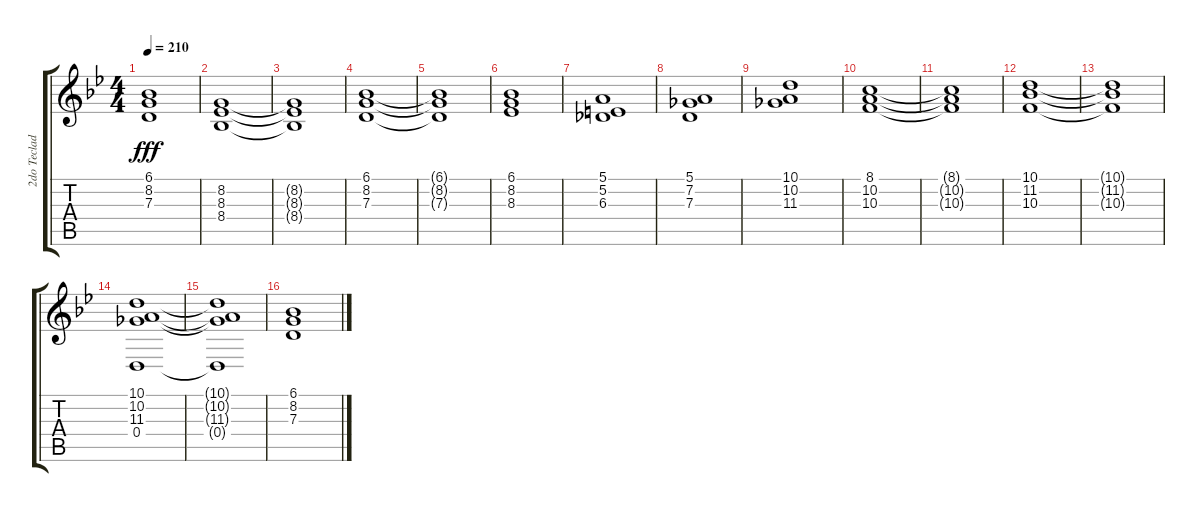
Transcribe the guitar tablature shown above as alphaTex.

\track ("2do Teclado (dual)" "2do Teclad") {instrument choiraahs}
\staff {score tabs}
\tuning (E4 B3 G3 D3 A2 E2) {hide}
\ts (4 4)
\tempo 210
\clef g2
\ks gminor
(6.1{t} 8.2{t} 7.3{t}).1{dy fff} |
(8.2 8.3 8.4).1 |
(8.2{t} 8.3{t} 8.4{t}).1 |
(6.1 8.2 7.3).1 |
(6.1{t} 8.2{t} 7.3{t}).1 |
(6.1 8.2 8.3).1 |
(5.1 5.2 6.3).1 |
(5.1 7.2 7.3).1 |
(10.1 10.2 11.3).1 |
(8.1 10.2 10.3).1 |
(8.1{t} 10.2{t} 10.3{t}).1 |
(10.1 11.2 10.3).1 |
(10.1{t} 11.2{t} 10.3{t}).1 |
(10.1 10.2 11.3 0.4).1 |
(10.1{t} 10.2{t} 11.3{t} 0.4{t}).1 |
(6.1 8.2 7.3).1
